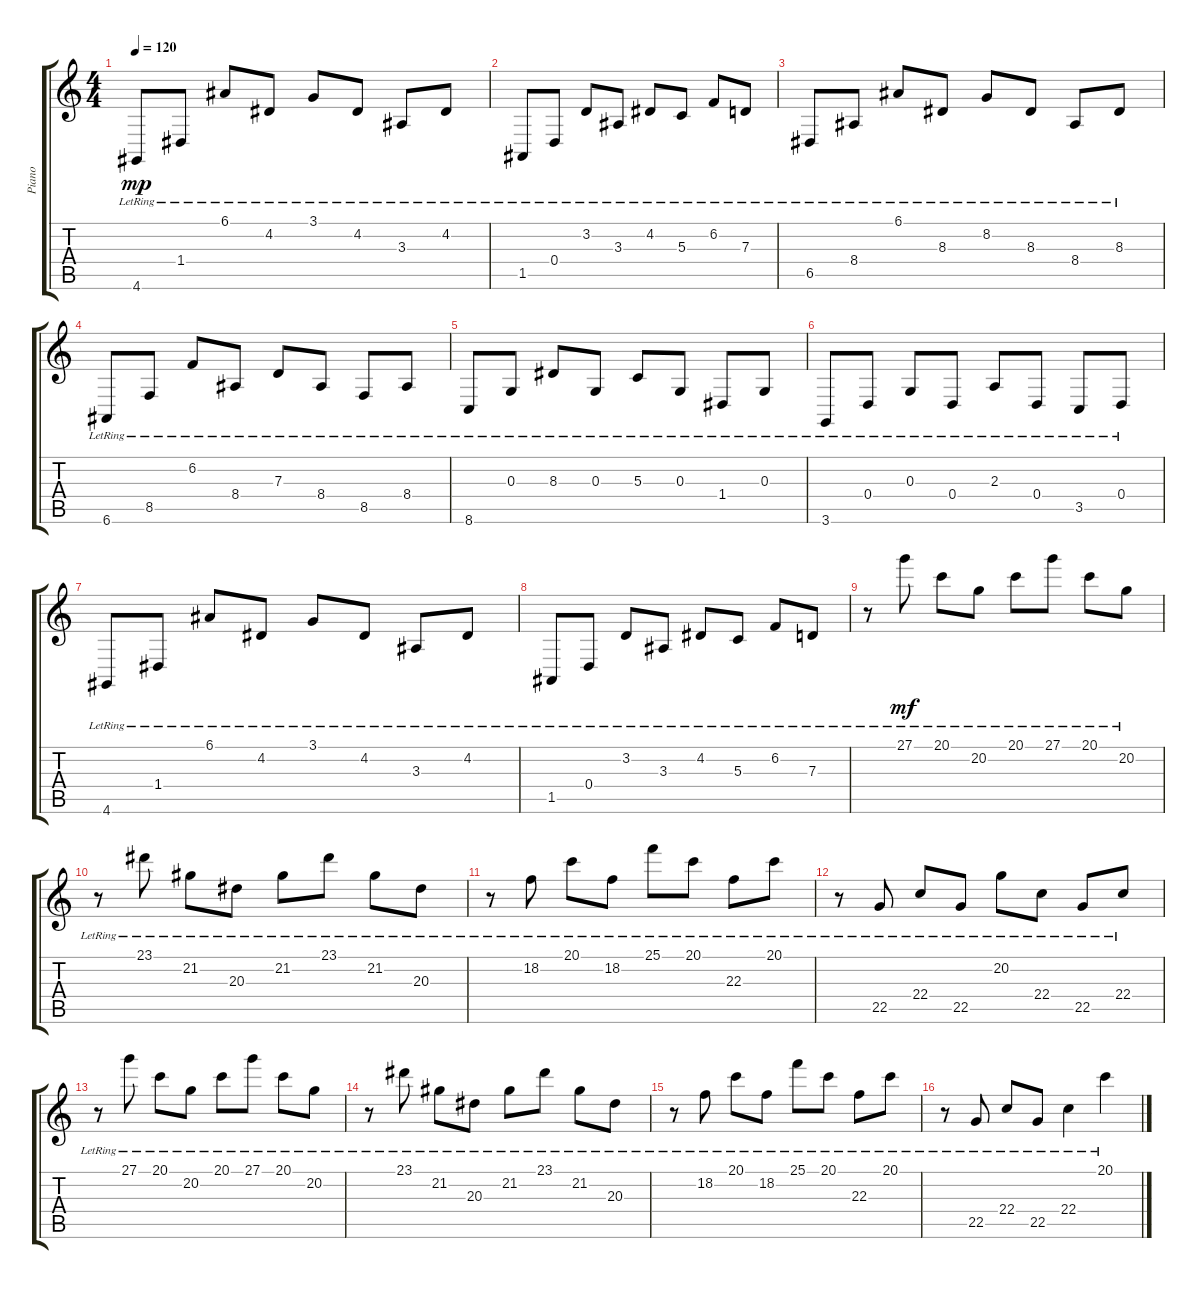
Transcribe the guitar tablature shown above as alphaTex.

\track ("Piano" "Piano") {instrument acousticgrandpiano}
\staff {score tabs}
\tuning (E4 B3 G3 D3 A2 E2) {hide}
\ts (4 4)
\tempo 120
\clef g2
\ks c
4.6{lr}.8{dy mp} 1.4{lr}.8 6.1{lr}.8 4.2{lr}.8 3.1{lr}.8 4.2{lr}.8 3.3{lr}.8 4.2{lr}.8 |
1.5{lr}.8 0.4{lr}.8 3.2{lr}.8 3.3{lr}.8 4.2{lr}.8 5.3{lr}.8 6.2{lr}.8 7.3{lr}.8 |
6.5{lr}.8 8.4{lr}.8 6.1{lr}.8 8.3{lr}.8 8.2{lr}.8 8.3{lr}.8 8.4{lr}.8 8.3{lr}.8 |
6.6{lr}.8 8.5{lr}.8 6.2{lr}.8 8.4{lr}.8 7.3{lr}.8 8.4{lr}.8 8.5{lr}.8 8.4{lr}.8 |
8.6{lr}.8 0.3{lr}.8 8.3{lr}.8 0.3{lr}.8 5.3{lr}.8 0.3{lr}.8 1.4{lr}.8 0.3{lr}.8 |
3.6{lr}.8 0.4{lr}.8 0.3{lr}.8 0.4{lr}.8 2.3{lr}.8 0.4{lr}.8 3.5{lr}.8 0.4{lr}.8 |
4.6{lr}.8 1.4{lr}.8 6.1{lr}.8 4.2{lr}.8 3.1{lr}.8 4.2{lr}.8 3.3{lr}.8 4.2{lr}.8 |
1.5{lr}.8 0.4{lr}.8 3.2{lr}.8 3.3{lr}.8 4.2{lr}.8 5.3{lr}.8 6.2{lr}.8 7.3{lr}.8 |
r.8 27.1{lr}.8{dy mf} 20.1{lr}.8 20.2{lr}.8 20.1{lr}.8 27.1{lr}.8 20.1{lr}.8 20.2{lr}.8 |
r.8 23.1{lr}.8 21.2{lr}.8 20.3{lr}.8 21.2{lr}.8 23.1{lr}.8 21.2{lr}.8 20.3{lr}.8 |
r.8 18.2{lr}.8 20.1{lr}.8 18.2{lr}.8 25.1{lr}.8 20.1{lr}.8 22.3{lr}.8 20.1{lr}.8 |
r.8 22.5{lr}.8 22.4{lr}.8 22.5{lr}.8 20.2{lr}.8 22.4{lr}.8 22.5{lr}.8 22.4{lr}.8 |
r.8 27.1{lr}.8 20.1{lr}.8 20.2{lr}.8 20.1{lr}.8 27.1{lr}.8 20.1{lr}.8 20.2{lr}.8 |
r.8 23.1{lr}.8 21.2{lr}.8 20.3{lr}.8 21.2{lr}.8 23.1{lr}.8 21.2{lr}.8 20.3{lr}.8 |
r.8 18.2{lr}.8 20.1{lr}.8 18.2{lr}.8 25.1{lr}.8 20.1{lr}.8 22.3{lr}.8 20.1{lr}.8 |
r.8 22.5{lr}.8 22.4{lr}.8 22.5{lr}.8 22.4{lr}.4 20.1{lr}.4
